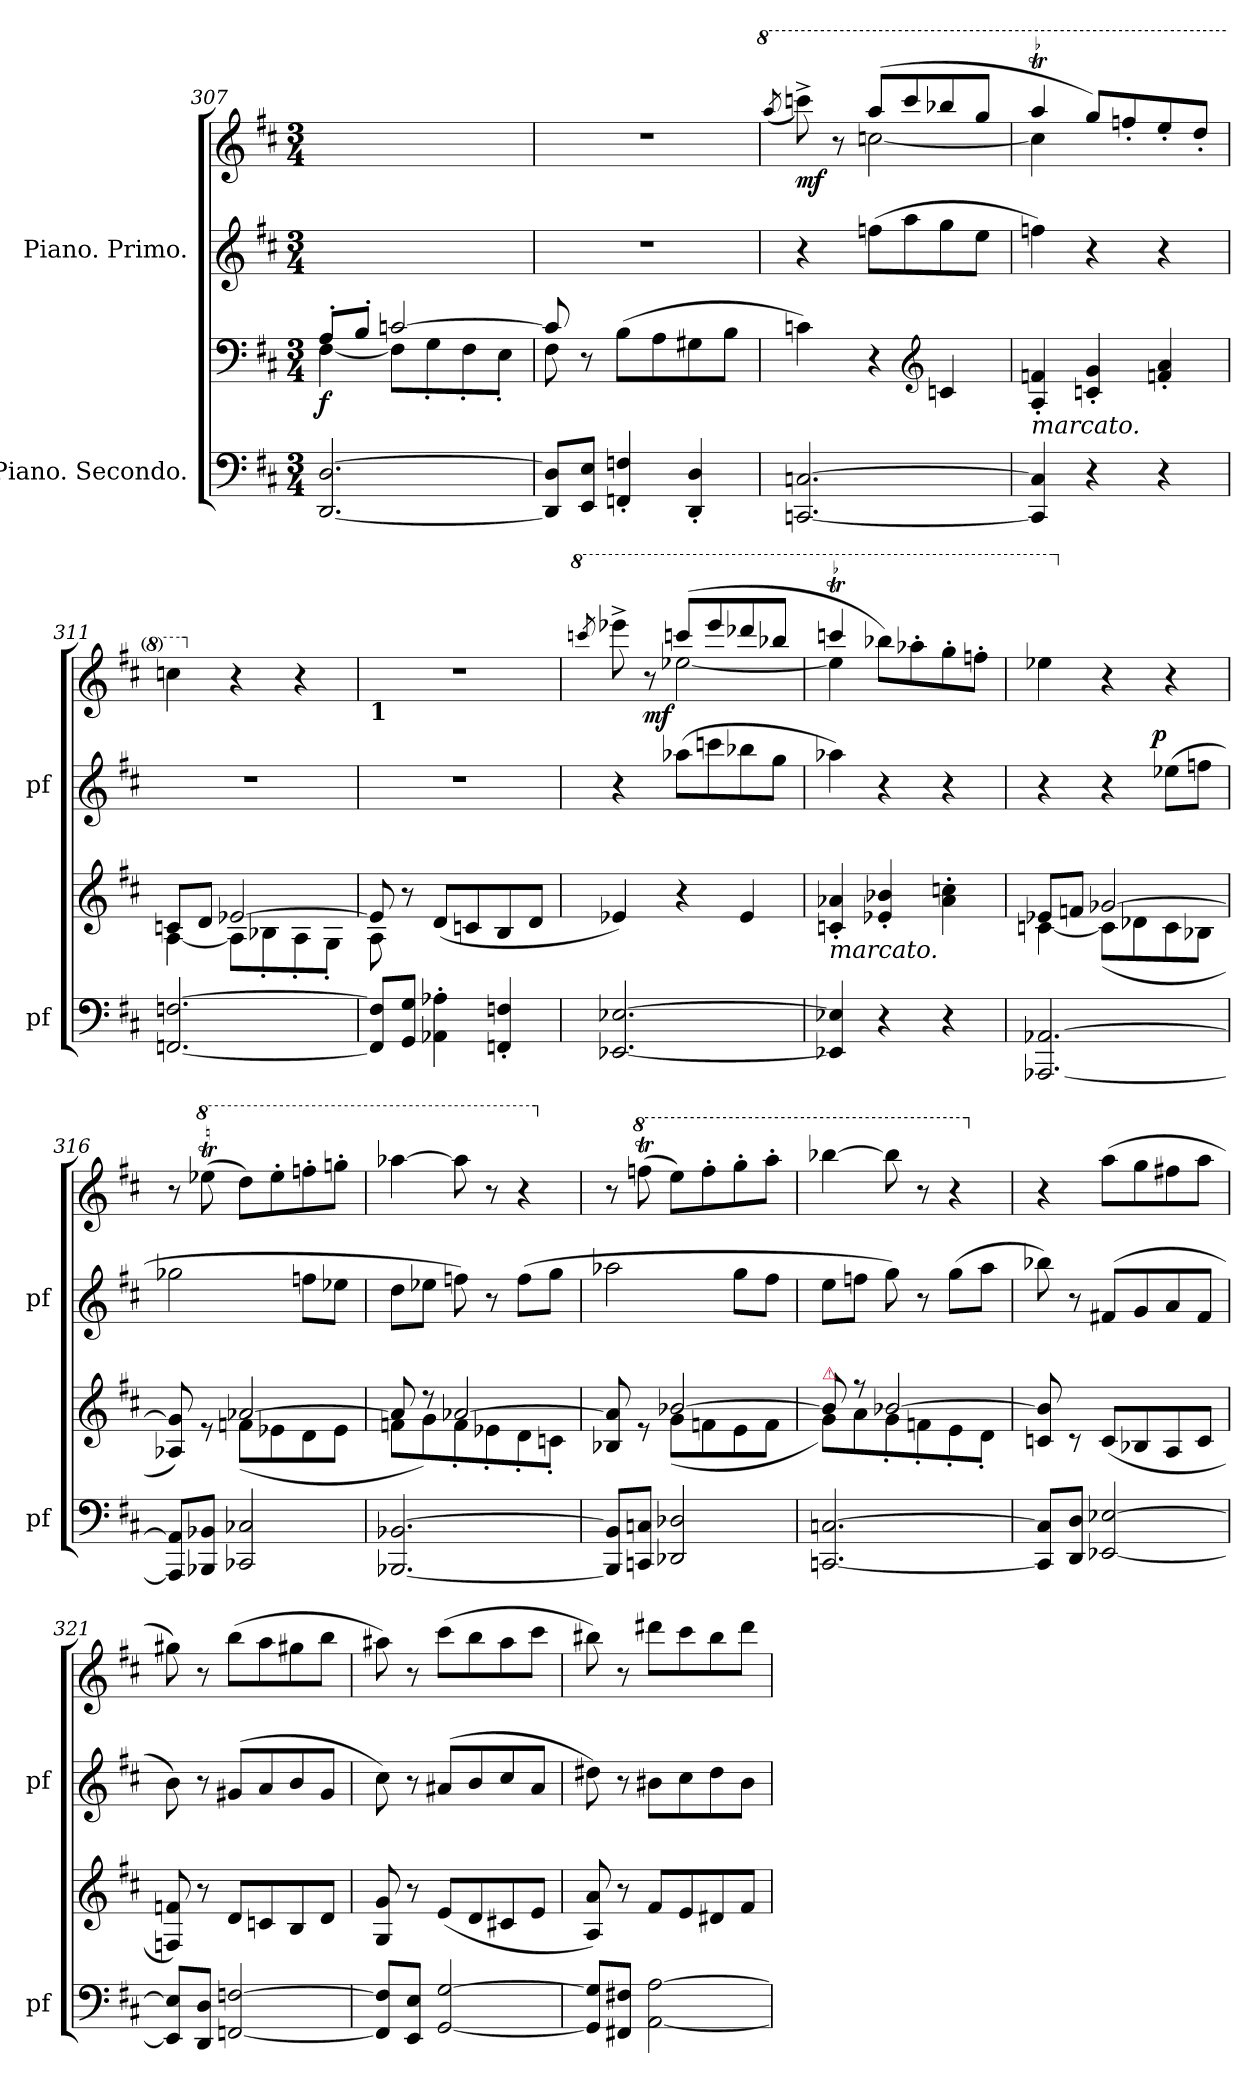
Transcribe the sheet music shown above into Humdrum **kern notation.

**kern	**kern	**dynam	**kern	**dynam	**kern	**dynam
*part4	*part3	*part3	*part2	*part2	*part1	*part1
*staff4	*staff3	*staff3	*staff2	*staff2	*staff1	*staff1
*I"Piano. Secondo.	*	*	*I"Piano. Primo.	*	*	*
*I'pf	*	*	*I'pf	*	*	*
*clefF4	*clefF4	*	*clefG2	*	*clefG2	*
*k[f#c#]	*k[f#c#]	*	*k[f#c#]	*	*k[f#c#]	*
*M3/4	*M3/4	*	*M3/4	*	*M3/4	*
=307	=307	=307	=307	=307	=307	=307
*	*^	*	*	*	*	*
[2.DD/ [2.D/	8A'/L	[4F#\	f	2.ryy	.	2.ryy	.
.	8B'/J	.	.	.	.	.	.
.	[2cn/	8F#\L]	.	.	.	.	.
.	.	8G'>\	.	.	.	.	.
.	.	8F#'>\	.	.	.	.	.
.	.	8E'>\J	.	.	.	.	.
=308	=308	=308	=308	=308	=308	=308	=308
8DD]/ 8D]/L	8c/]	8F#\	.	2.r	.	2.r	.
8EE/ 8E/J	8r	8ryy	.	.	.	.	.
4FFn'/ 4Fn'/	(8B\L	4ryy	.	.	.	.	.
.	8A\	.	.	.	.	.	.
4DD'/ 4D'/	8G#X\	4ryy	.	.	.	.	.
.	8B\J	.	.	.	.	.	.
*	*v	*v	*	*	*	*	*
=309	=309	=309	=309	=309	=309	=309
*	*	*	*	*	*8va	*
.	.	.	.	.	(<8qaaa/	.
*	*	*	*	*	*^	*
[2.CCn/ [2.Cn/	4cn\)	.	4r	.	8ccccn^\)	4ryy	mf
.	.	.	.	.	8r	.	.
.	4r	.	(8ffn\L	.	(8aaa/L	[2cccn\	.
.	.	.	8aa\	.	8cccc/	.	.
*	*clefG2	*	*	*	*	*	*
.	4cn/	.	8gg\	.	8bbb-X/	.	.
.	.	.	8ee\J	.	8ggg/J	.	.
=310	=310	=310	=310	=310	=310	=310	=310
!	!LO:TX:b:i:t=marcato.	!	!	!	!	!	!
!	!	!	!	!	!LO:TR:acc=-	!	!
4CC]/ 4C]/	4A'/ 4fn'/	.	4ffn\)	.	4aaat/	4ccc\]	.
4r	4cn'/ 4g'/	.	4r	.	8ggg/L)	4ryy	.
.	.	.	.	.	8fffn'/	.	.
4r	4fn'/ 4a'/	.	4r	.	8eee'/	4ryy	.
.	.	.	.	.	8ddd'/J	.	.
*	*	*	*	*	*v	*v	*
=311	=311	=311	=311	=311	=311	=311
*	*^	*	*	*	*	*
[2.FFn/ [2.Fn/	8cn/L	[4A\	.	2.r	.	4cccn\	.
.	8d/J	.	.	.	.	.	.
*	*	*	*	*	*	*X8va	*
.	[2e-X/	8A\L]	.	.	.	4r	.
.	.	8B-X'>\	.	.	.	.	.
.	.	8A'>\	.	.	.	4r	.
.	.	8G'>\J	.	.	.	.	.
=312	=312	=312	=312	=312	=312	=312	=312
!	!	!	!	!	!	!LO:TX:b:B:t=1	!
8FF]/ 8F]/L	8e-/]	8A\	.	2.r	.	2.r	.
8GG/ 8G/J	8r	8ryy	.	.	.	.	.
4AA-X'\ 4A-X'\	(8d/L	2ryy	.	.	.	.	.
.	8cn/	.	.	.	.	.	.
4FFn'/ 4Fn'/	8B/	.	.	.	.	.	.
.	8d/J	.	.	.	.	.	.
*	*v	*v	*	*	*	*	*
=313	=313	=313	=313	=313	=313	=313
*	*	*	*	*	*8va	*
.	.	.	.	.	8qccccn/	.
*	*	*	*	*	*^	*
[2.EE-X/ [2.E-X/	4e-X/)	.	4r	.	8eeee-X^\	4ryy	.
.	.	.	.	.	8r	.	mf
.	4r	.	(8aa-X\L	.	(8ccccn/L	[2eee-X\	.
.	.	.	8cccn\	.	8eeee-/	.	.
.	4e-/	.	8bb-X\	.	8dddd-X/	.	.
.	.	.	8gg\J	.	8bbb-X/J	.	.
=314	=314	=314	=314	=314	=314	=314	=314
!	!LO:TX:b:i:t=marcato.	!	!	!	!	!	!
!	!	!	!	!	!LO:TR:acc=-	!	!
4EE-X]/ 4E-X]/	4cn'/ 4a-X'/	.	4aa-X\)	.	4ccccnt/	4eee-\]	.
4r	4e-X'/ 4b-X'/	.	4r	.	8bbb-X\L)	4ryy	.
.	.	.	.	.	8aaa-X'\	.	.
4r	4a-'\ 4ccn'\	.	4r	.	8ggg'\	4ryy	.
.	.	.	.	.	8fffn'\J	.	.
*	*	*	*	*	*v	*v	*
=315	=315	=315	=315	=315	=315	=315
*	*^	*	*	*	*	*
[2.AAA-X/ [2.AA-X/	8e-X/L	[4cn\	.	4r	.	4eee-X\	.
.	8fn/J	.	.	.	.	.	.
*	*	*	*	*	*	*X8va	*
.	[2g-X/	(<8c\L]	.	4r	.	4r	.
.	.	8d-X\	.	.	.	.	.
!	!	!	!	!	!LO:DY:a:rj	!	!
.	.	8c\	.	(8ee-X\L	p	4r	.
.	.	8B-X\J	.	8ffn\J	.	.	.
=316	=316	=316	=316	=316	=316	=316	=316
8AAA-]/ 8AA-]/L	8A-X/ 8g-]/)	4ryy	.	2gg-X\	.	8r	.
*	*	*	*	*	*	*8va	*
8BBB-X/ 8BB-X/J	8re	.	.	.	.	(8eee-XT\	.
2CC-X/ 2C-X/	[2a-X/	(8fn\L	.	.	.	8ddd\L)	.
.	.	8e-X\	.	.	.	8eee-'\	.
.	.	8d\	.	8ffn\L	.	8fffn'\	.
.	.	8e-\J	.	8ee-X\J	.	8gggn'\J	.
=317	=317	=317	=317	=317	=317	=317	=317
[2.BBB-X/ [2.BB-X/	8a-/]	8fn\L	.	8dd\L	.	[4aaa-X\	.
.	8r	8g\)	.	8ee-X\J	.	.	.
.	[2a-X/	8f'\	.	8ffn\)	.	8aaa-\]	.
.	.	8e-X'\	.	8r	.	8r	.
.	.	8d'\	.	(8ff\L	.	4r	.
.	.	8cn'\J	.	8gg\J	.	.	.
=318	=318	=318	=318	=318	=318	=318	=318
*	*	*	*	*	*	*X8va	*
8BBB-]/ 8BB-]/L	8B-X/ 8a-]/	4ryy	.	2aa-X\	.	8r	.
*	*	*	*	*	*	*8va	*
8CCn/ 8Cn/J	8re	.	.	.	.	(8fffnT\	.
2DD-X/ 2D-X/	[2b-X/	(8g\L	.	.	.	8eee\L)	.
.	.	8fn\	.	.	.	8fff'\	.
.	.	8e\	.	8gg\L	.	8ggg'\	.
.	.	8f\J	.	8ff#\J	.	8aaa'\J	.
=319	=319	=319	=319	=319	=319	=319	=319
!	!LO:TX:a:color=crimson:t=⚠	!	!	!	!	!	!
[2.CCn/ [2.Cn/	8b-/]	8g\L)	.	8ee\L	.	[4bbb-X\	.
.	8r	8a\	.	8ffn\J	.	.	.
.	[2b-X/	8g'\	.	8gg\)	.	8bbb-\]	.
.	.	8fn'\	.	8r	.	8r	.
.	.	8e'\	.	(8gg\L	.	4r	.
.	.	8d'\J	.	8aa\J	.	.	.
*	*v	*v	*	*	*	*	*
=320	=320	=320	=320	=320	=320	=320
*	*	*	*	*	*X8va	*
8CC]/ 8C]/L	8cn/ 8b-]/	.	8bb-X\)	.	4r	.
8DD/ 8D/J	8rc	.	8r	.	.	.
[2EE-X/ [2E-X/	(8c/L	.	(<8f#X/L	.	(8aa\L	.
.	8B-X/	.	8g/	.	8gg\	.
.	8A/	.	8a/	.	8ff#X\	.
.	8c/J	.	8f#/J	.	8aa\J	.
=321	=321	=321	=321	=321	=321	=321
8EE-]/ 8E-]/L	8Fn/ 8fn/)	.	8b\)	.	8gg#X\)	.
8DD/ 8D/J	8r	.	8r	.	8r	.
[2FFn/ [2Fn/	8d/L	.	(<8g#X/L	.	(8bb\L	.
.	8cn/	.	8a/	.	8aa\	.
.	8B/	.	8b/	.	8gg#X\	.
.	8d/J	.	8g#/J	.	8bb\J	.
=322	=322	=322	=322	=322	=322	=322
8FF]/ 8F]/L	8G/ 8g/	.	8cc#\)	.	8aa#X\)	.
8EE/ 8E/J	8r	.	8r	.	8r	.
[2GG/ [2G/	(8e/L	.	(<8a#X/L	.	(8ccc#\L	.
.	8d/	.	8b/	.	8bb\	.
.	8c#X/	.	8cc#/	.	8aa#\	.
.	8e/J	.	8a#/J	.	8ccc#\J	.
=323	=323	=323	=323	=323	=323	=323
8GG]/ 8G]/L	8A/ 8a/)	.	8dd#X\)	.	8bb#X\)	.
8FF#X/ 8F#X/J	8r	.	8r	.	8r	.
[2AA\ [2A\	8f#/L	.	8b#X\L	.	8ddd#X\L	.
.	8e/	.	8cc#\	.	8ccc#\	.
.	8d#X/	.	8dd#\	.	8bb#\	.
.	8f#/J	.	8b#\J	.	8ddd#\J	.
=	=	=	=	=	=	=
*-	*-	*-	*-	*-	*-	*-
